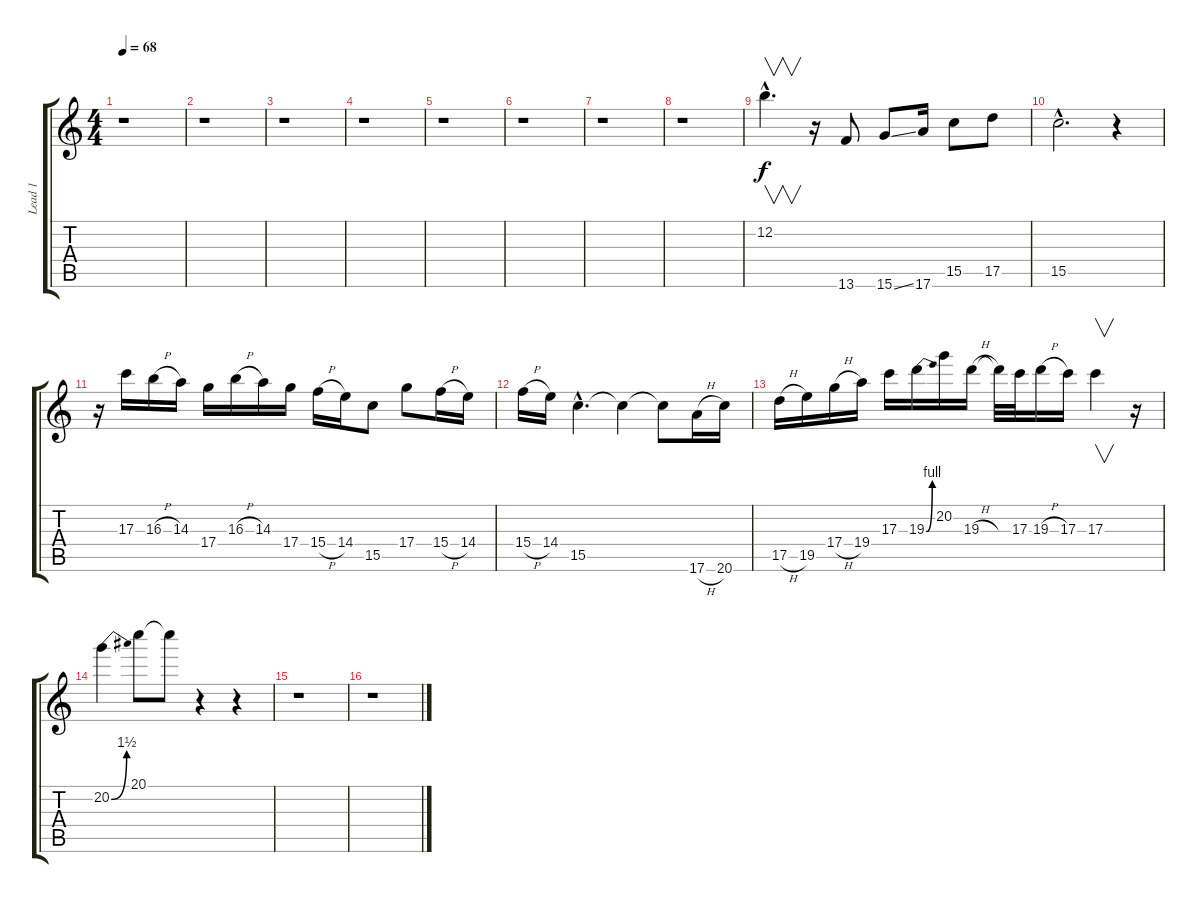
\track ("Lead 1" "Lead 1") {instrument distortionguitar}
\staff {score tabs}
\tuning (E4 B3 G3 D3 A2 E2) {hide}
\ts (4 4)
\tempo 68
\clef g2
\ks c
r.1{dy f instrument distortionguitar} |
r.1 |
r.1 |
r.1 |
r.1 |
r.1 |
r.1 |
r.1 |
12.2{hac}.4{v d} r.16 13.6.8 15.6{ss}.8 17.6.16 15.5.8 17.5.8 |
15.5{hac}.2{d} r.4 |
r.16 17.3.16 16.3{h}.16 14.3.16 17.4.16 16.3{h}.16 14.3.16 17.4.16 15.4{h}.16 14.4.16 15.5.8 17.4.8 15.4{h}.16 14.4.16 |
15.4{h}.16 14.4.16 15.5{hac}.4{d} 15.5{t}.4 15.5{t}.8 17.6{h}.16 20.6.16 |
17.5{h}.16 19.5.16 17.4{h}.16 19.4.16 17.3.16 19.3{be (bend 0 0 60 4)}.16 20.2.16 19.3{h}.16 19.3{t}.32 17.3.32 19.3{h}.16 17.3.16 17.3.4{v} r.16 |
20.2{be (bend 0 0 60 6)}.4 20.1.8 20.1{t}.8 r.4 r.4 |
r.1 |
r.1
